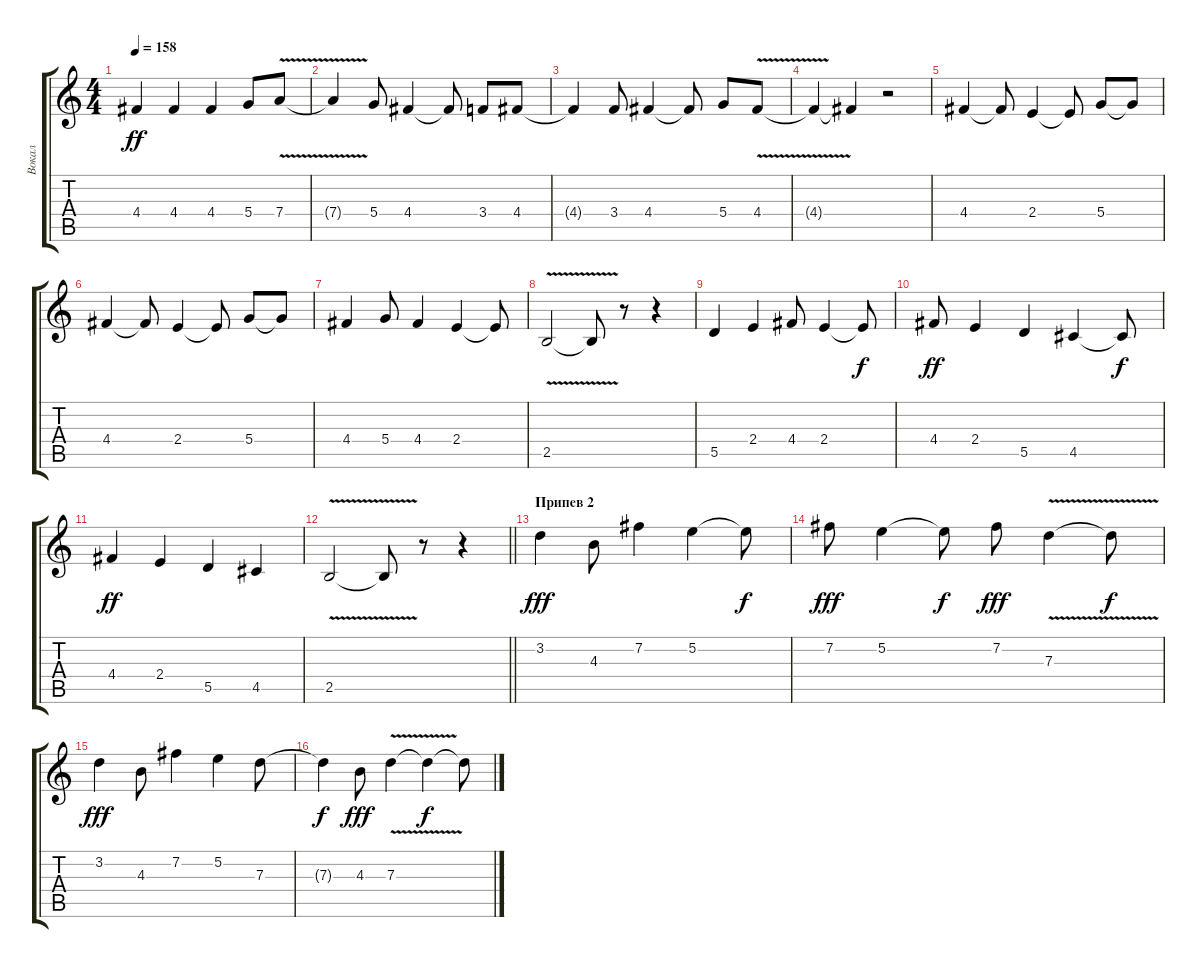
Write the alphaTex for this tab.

\track ("Вокал" "Вокал") {instrument overdrivenguitar}
\staff {score tabs}
\tuning (E4 B3 G3 D3 A2 E2) {hide}
\ts (4 4)
\tempo 158
\clef g2
\ks c
4.4.4{dy ff} 4.4.4 4.4.4 5.4.8 7.4{v}.8 |
7.4{t}.4 5.4.8 4.4.4 4.4{t}.8 3.4.8 4.4.8 |
4.4{t}.4 3.4.8 4.4.4 4.4{t}.8 5.4.8 4.4{v}.8 |
4.4{t}.4 4.4{t}.4 r.2 |
4.4.4 4.4{t}.8 2.4.4 2.4{t}.8 5.4.8 5.4{t}.8 |
4.4.4 4.4{t}.8 2.4.4 2.4{t}.8 5.4.8 5.4{t}.8 |
4.4.4 5.4.8 4.4.4 2.4.4 2.4{t}.8 |
2.5{v}.2 2.5{t}.8 r.8 r.4 |
5.5.4 2.4.4 4.4.8 2.4.4 2.4{t}.8{dy f} |
4.4.8{dy ff} 2.4.4 5.5.4 4.5.4 4.5{t}.8{dy f} |
4.4.4{dy ff} 2.4.4 5.5.4 4.5.4 |
\barLineRight lightlight
2.5{v}.2 2.5{t}.8 r.8 r.4 |
\section ("" "Припев 2")
3.2.4{dy fff} 4.3.8 7.2.4 5.2.4 5.2{t}.8{dy f} |
7.2.8{dy fff} 5.2.4 5.2{t}.8{dy f} 7.2.8{dy fff} 7.3{v}.4 7.3{t}.8{dy f} |
3.2.4{dy fff} 4.3.8 7.2.4 5.2.4 7.3.8 |
7.3{t}.4{dy f} 4.3.8{dy fff} 7.3{v}.4 7.3{t}.4{dy f} 7.3{t}.8
